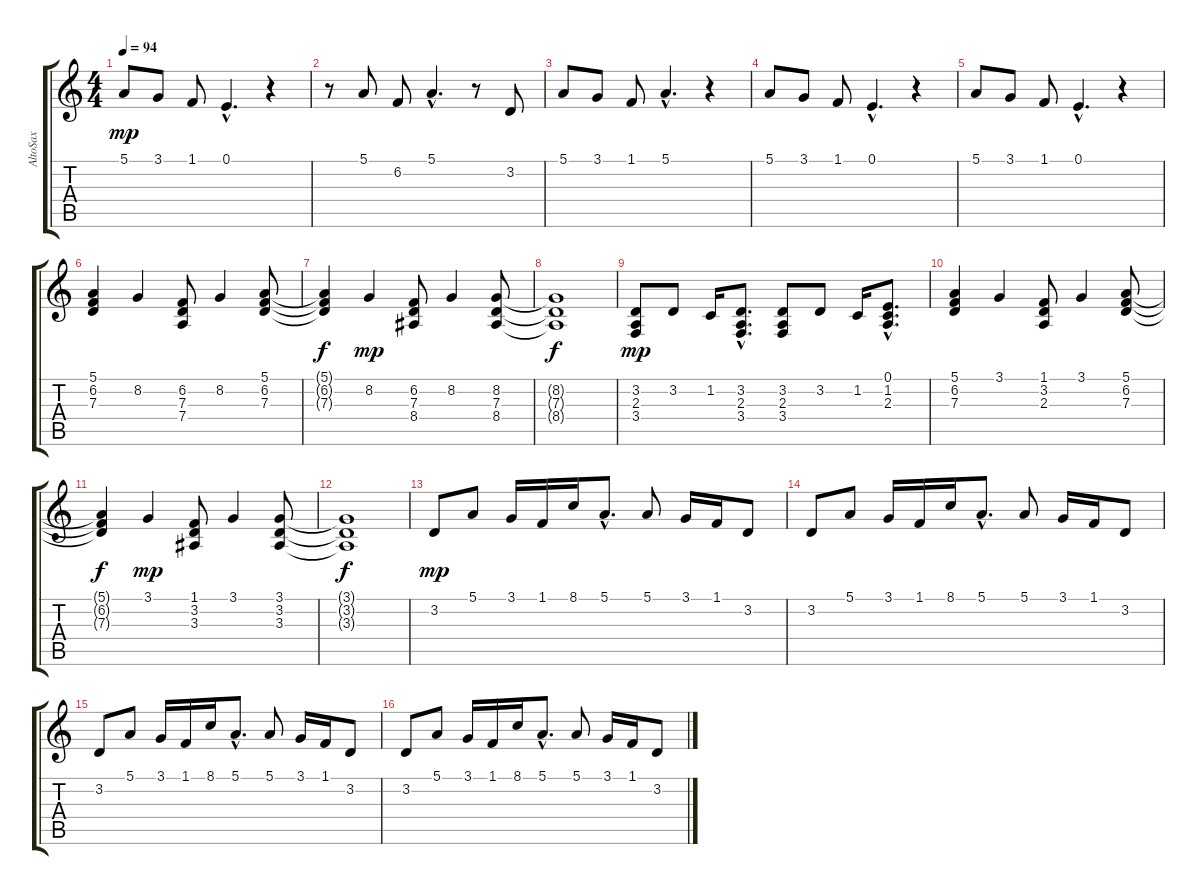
\track ("AltoSax" "AltoSax") {instrument pad3polysynth}
\staff {score tabs}
\tuning (E4 B3 G3 D3 A2 E2) {hide}
\ts (4 4)
\tempo 94
\clef g2
\ks c
5.1.8{dy mp} 3.1.8 1.1.8 0.1{hac}.4{d} r.4 |
r.8 5.1.8 6.2.8 5.1{hac}.4{d} r.8 3.2.8 |
5.1.8 3.1.8 1.1.8 5.1{hac}.4{d} r.4 |
5.1.8 3.1.8 1.1.8 0.1{hac}.4{d} r.4 |
5.1.8 3.1.8 1.1.8 0.1{hac}.4{d} r.4 |
(5.1 6.2 7.3).4 8.2.4 (6.2 7.3 7.4).8 8.2.4 (5.1 6.2 7.3).8 |
(5.1{t} 6.2{t} 7.3{t}).4{dy f} 8.2.4{dy mp} (6.2 7.3 8.4).8 8.2.4 (8.2 7.3 8.4).8 |
(8.2{t} 7.3{t} 8.4{t}).1{dy f} |
(3.2 2.3 3.4).8{dy mp} 3.2.8 1.2.16 (3.2{hac} 2.3{hac} 3.4{hac}).8{d} (3.2 2.3 3.4).8 3.2.8 1.2.16 (0.1{hac} 1.2{hac} 2.3{hac}).8{d} |
(5.1 6.2 7.3).4 3.1.4 (1.1 3.2 2.3).8 3.1.4 (5.1 6.2 7.3).8 |
(5.1{t} 6.2{t} 7.3{t}).4{dy f} 3.1.4{dy mp} (1.1 3.2 3.3).8 3.1.4 (3.1 3.2 3.3).8 |
(3.1{t} 3.2{t} 3.3{t}).1{dy f} |
3.2.8{dy mp} 5.1.8 3.1.16 1.1.16 8.1.16 5.1{hac}.8{d} 5.1.8 3.1.16 1.1.16 3.2.8 |
3.2.8 5.1.8 3.1.16 1.1.16 8.1.16 5.1{hac}.8{d} 5.1.8 3.1.16 1.1.16 3.2.8 |
3.2.8 5.1.8 3.1.16 1.1.16 8.1.16 5.1{hac}.8{d} 5.1.8 3.1.16 1.1.16 3.2.8 |
3.2.8 5.1.8 3.1.16 1.1.16 8.1.16 5.1{hac}.8{d} 5.1.8 3.1.16 1.1.16 3.2.8
